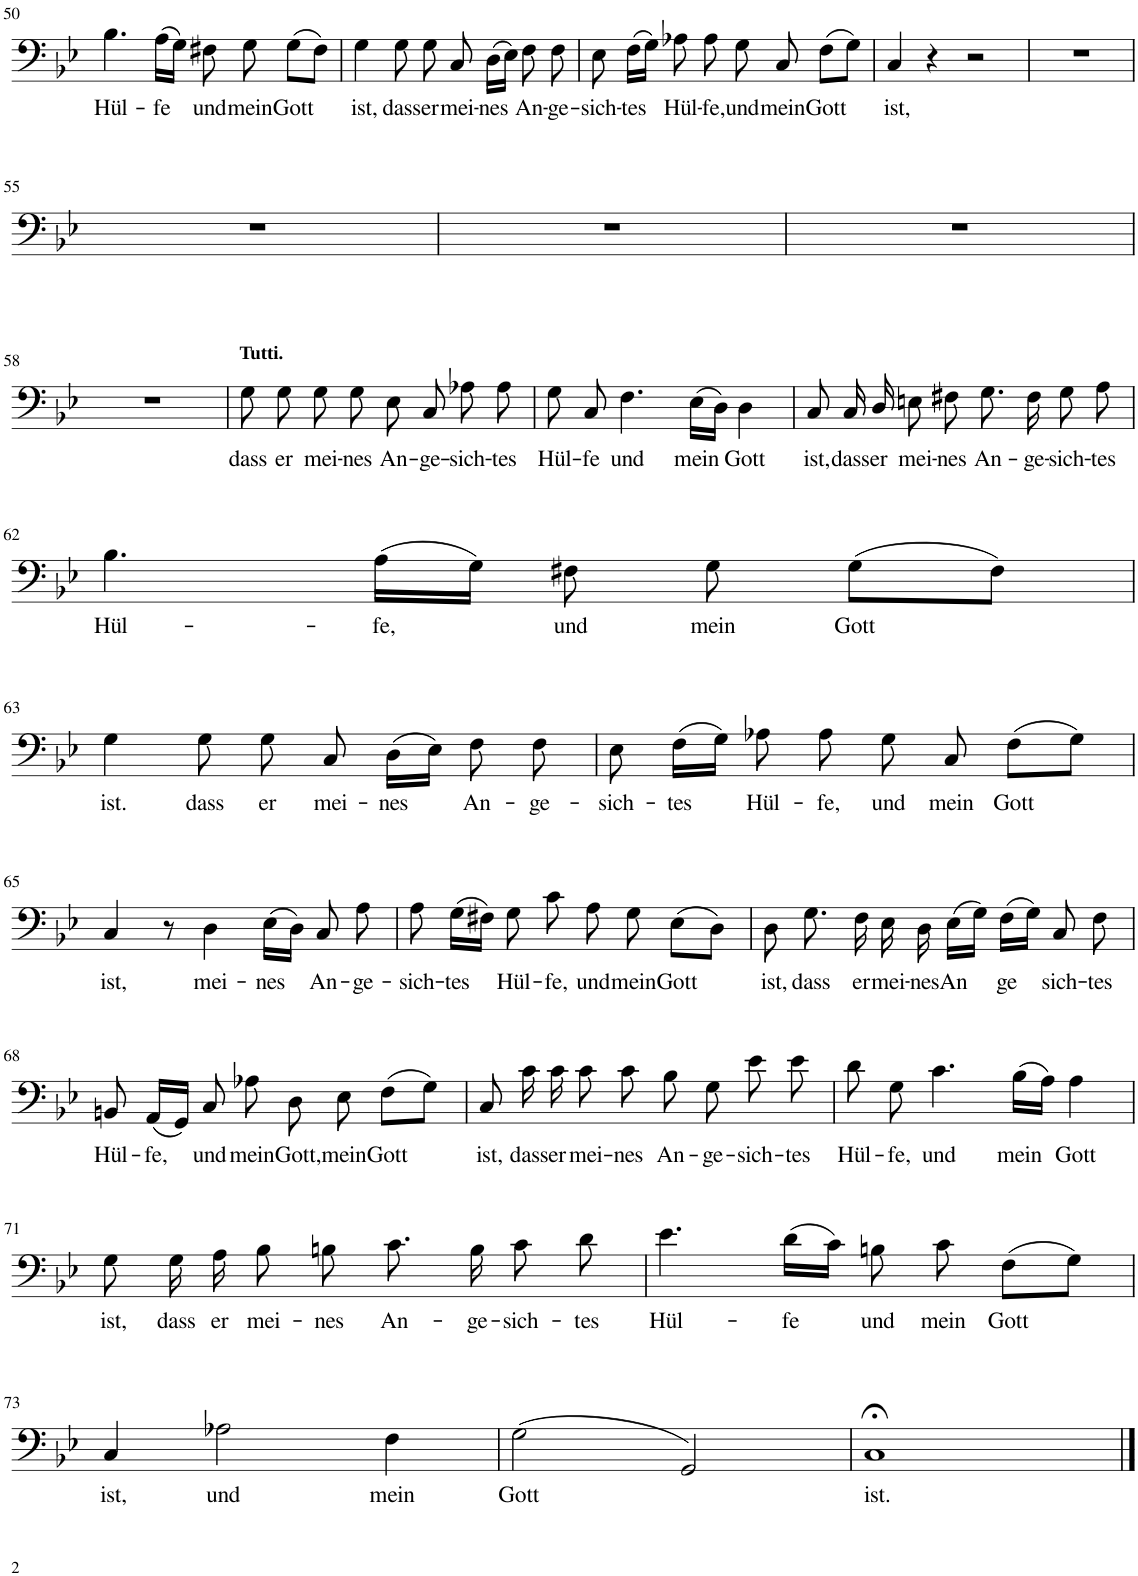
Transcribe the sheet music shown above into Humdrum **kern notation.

**kern	**text
*part1	*part1
*staff1	*staff1
*I"Piano	*
*I'Pno.	*
!!LO:PB:g=z
*clefF4	*
*k[b-e-]	*
*M4/4	*
*met(c)	*
=50	=50
!	!LO:LY:b
4.B-\	Hül-
!	!LO:LY:b
(16A\LL	-fe
16G\JJ)	.
!	!LO:LY:b
8F#X\	und
!	!LO:LY:b
8G\	mein
!	!LO:LY:b
(8G\L	Gott
8F#\J)	.
=51	=51
!	!LO:LY:b
4G\	ist,
!	!LO:LY:b
8G\	dass
!	!LO:LY:b
8G\	er
!	!LO:LY:b
8C/	mei-
!	!LO:LY:b
(16D\LL	-nes
16E-\JJ)	.
!	!LO:LY:b
8F\	An-
!	!LO:LY:b
8F\	-ge-
=52	=52
!	!LO:LY:b
8E-\	sich-
!	!LO:LY:b
(16F\LL	-tes
16G\JJ)	.
!	!LO:LY:b
8A-X\	Hül-
!	!LO:LY:b
8A-\	-fe,
!	!LO:LY:b
8G\	und
!	!LO:LY:b
8C/	mein
!	!LO:LY:b
(8F\L	Gott
8G\J)	.
=53	=53
!	!LO:LY:b
4C/	ist,
4r	.
2r	.
=54	=54
1r	.
!!LO:LB:g=z
=55	=55
1r	.
=56	=56
1r	.
=57	=57
1r	.
!!LO:LB:g=z
=58	=58
1r	.
=59	=59
!LO:TX:a:B:t=Tutti.	!
!	!LO:LY:b
8G\	dass
!	!LO:LY:b
8G\	er
!	!LO:LY:b
8G\	mei-
!	!LO:LY:b
8G\	-nes
!	!LO:LY:b
8E-\	An-
!	!LO:LY:b
8C/	-ge-
!	!LO:LY:b
8A-X\	-sich-
!	!LO:LY:b
8A-\	-tes
=60	=60
!	!LO:LY:b
8G\	Hül-
!	!LO:LY:b
8C/	-fe
!	!LO:LY:b
4.F\	und
!	!LO:LY:b
(16E-\LL	mein
16D\JJ)	.
!	!LO:LY:b
4D\	Gott
=61	=61
!	!LO:LY:b
8C/	ist,
!	!LO:LY:b
16C/	dass
!	!LO:LY:b
16D/	er
!	!LO:LY:b
8En\	mei-
!	!LO:LY:b
8F#X\	-nes
!	!LO:LY:b
8.G\	An-
!	!LO:LY:b
16F#\	-ge-
!	!LO:LY:b
8G\	-sich-
!	!LO:LY:b
8A\	-tes
!!LO:LB:g=z
=62	=62
!	!LO:LY:b
4.B-\	Hül-
!	!LO:LY:b
(16A\LL	-fe,
16G\JJ)	.
!	!LO:LY:b
8F#X\	und
!	!LO:LY:b
8G\	mein
!	!LO:LY:b
(8G\L	Gott
8F#\J)	.
!!LO:LB:g=z
=63	=63
!	!LO:LY:b
4G\	ist.
!	!LO:LY:b
8G\	dass
!	!LO:LY:b
8G\	er
!	!LO:LY:b
8C/	mei-
!	!LO:LY:b
(16D\LL	-nes
16E-\JJ)	.
!	!LO:LY:b
8F\	An-
!	!LO:LY:b
8F\	-ge-
=64	=64
!	!LO:LY:b
8E-\	sich-
!	!LO:LY:b
(16F\LL	-tes
16G\JJ)	.
!	!LO:LY:b
8A-X\	Hül-
!	!LO:LY:b
8A-\	-fe,
!	!LO:LY:b
8G\	und
!	!LO:LY:b
8C/	mein
!	!LO:LY:b
(8F\L	Gott
8G\J)	.
!!LO:LB:g=z
=65	=65
!	!LO:LY:b
4C/	-ist,
8r	.
!	!LO:LY:b
4D\	mei-
!	!LO:LY:b
(16E-\LL	-nes
16D\JJ)	.
!	!LO:LY:b
8C/	An-
!	!LO:LY:b
8A\	-ge-
=66	=66
!	!LO:LY:b
8A\	sich-
!	!LO:LY:b
(16G\LL	-tes
16F#X\JJ)	.
!	!LO:LY:b
8G\	Hül-
!	!LO:LY:b
8c\	-fe,
!	!LO:LY:b
8A\	und
!	!LO:LY:b
8G\	mein
!	!LO:LY:b
(8E-\L	Gott
8D\J)	.
=67	=67
!	!LO:LY:b
8D\	-ist,
!	!LO:LY:b
8.G\	dass
!	!LO:LY:b
16F\	er
!	!LO:LY:b
16E-\	mei-
!	!LO:LY:b
16D\	-nes
!	!LO:LY:b
(16E-\LL	An
16G\JJ)	.
!	!LO:LY:b
(16F\LL	ge
16G\JJ)	.
!	!LO:LY:b
8C/	sich-
!	!LO:LY:b
8F\	-tes
!!LO:LB:g=z
=68	=68
!	!LO:LY:b
8BBn/	Hül-
!	!LO:LY:b
(16AA/LL	-fe,
16GG/JJ)	.
!	!LO:LY:b
8C/	und
!	!LO:LY:b
8A-X\	mein
!	!LO:LY:b
8D\	Gott,
!	!LO:LY:b
8E-\	mein
!	!LO:LY:b
(8F\L	Gott
8G\J)	.
=69	=69
!	!LO:LY:b
8C/	ist,
!	!LO:LY:b
16c\	dass
!	!LO:LY:b
16c\	er
!	!LO:LY:b
8c\	mei-
!	!LO:LY:b
8c\	-nes
!	!LO:LY:b
8B-\	An-
!	!LO:LY:b
8G\	-ge-
!	!LO:LY:b
8e-\	-sich-
!	!LO:LY:b
8e-\	-tes
=70	=70
!	!LO:LY:b
8d\	Hül-
!	!LO:LY:b
8G\	-fe,
!	!LO:LY:b
4.c\	und
!	!LO:LY:b
(16B-\LL	mein
16A\JJ)	.
!	!LO:LY:b
4A\	Gott
!!LO:LB:g=z
=71	=71
!	!LO:LY:b
8G\	-ist,
!	!LO:LY:b
16G\	dass
!	!LO:LY:b
16A\	er
!	!LO:LY:b
8B-\	mei-
!	!LO:LY:b
8Bn\	-nes
!	!LO:LY:b
8.c\	An-
!	!LO:LY:b
16B\	-ge-
!	!LO:LY:b
8c\	-sich-
!	!LO:LY:b
8d\	-tes
=72	=72
!	!LO:LY:b
4.e-\	Hül-
!	!LO:LY:b
(16d\LL	-fe
16c\JJ)	.
!	!LO:LY:b
8Bn\	und
!	!LO:LY:b
8c\	mein
!	!LO:LY:b
(8F\L	Gott
8G\J)	.
!!LO:LB:g=z
=73	=73
!	!LO:LY:b
4C/	ist,
!	!LO:LY:b
2A-X\	und
!	!LO:LY:b
4F\	mein
=74	=74
!	!LO:LY:b
(2G\	Gott
2GG/)	.
=75	=75
!	!LO:LY:b
1C;<	ist.
==	==
*-	*-
